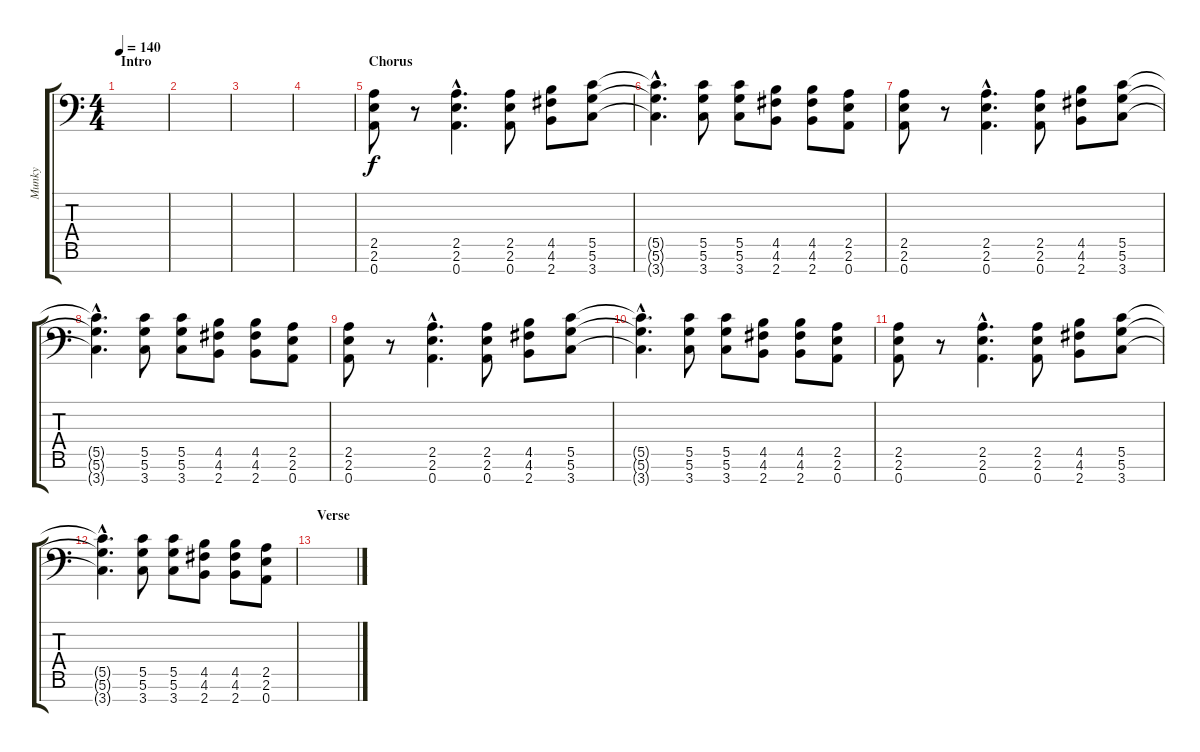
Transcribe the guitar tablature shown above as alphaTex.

\track ("Munky" "Munky") {instrument distortionguitar}
\staff {score tabs}
\tuning (D4 A3 F3 C3 G2 D2 A1) {hide}
\ts (4 4)
\section ("" "Intro")
\tempo 140
\clef f4
\ks c
|
|
|
|
\section ("" "Chorus")
(2.5 2.6 0.7).8 r.8 (2.5{hac} 2.6{hac} 0.7{hac}).4{d} (2.5 2.6 0.7).8 (4.5 4.6 2.7).8 (5.5 5.6 3.7).8 |
(5.5{hac t} 5.6{hac t} 3.7{hac t}).4{d} (5.5 5.6 3.7).8 (5.5 5.6 3.7).8 (4.5 4.6 2.7).8 (4.5 4.6 2.7).8 (2.5 2.6 0.7).8 |
(2.5 2.6 0.7).8 r.8 (2.5{hac} 2.6{hac} 0.7{hac}).4{d} (2.5 2.6 0.7).8 (4.5 4.6 2.7).8 (5.5 5.6 3.7).8 |
(5.5{hac t} 5.6{hac t} 3.7{hac t}).4{d} (5.5 5.6 3.7).8 (5.5 5.6 3.7).8 (4.5 4.6 2.7).8 (4.5 4.6 2.7).8 (2.5 2.6 0.7).8 |
(2.5 2.6 0.7).8 r.8 (2.5{hac} 2.6{hac} 0.7{hac}).4{d} (2.5 2.6 0.7).8 (4.5 4.6 2.7).8 (5.5 5.6 3.7).8 |
(5.5{hac t} 5.6{hac t} 3.7{hac t}).4{d} (5.5 5.6 3.7).8 (5.5 5.6 3.7).8 (4.5 4.6 2.7).8 (4.5 4.6 2.7).8 (2.5 2.6 0.7).8 |
(2.5 2.6 0.7).8 r.8 (2.5{hac} 2.6{hac} 0.7{hac}).4{d} (2.5 2.6 0.7).8 (4.5 4.6 2.7).8 (5.5 5.6 3.7).8 |
(5.5{hac t} 5.6{hac t} 3.7{hac t}).4{d} (5.5 5.6 3.7).8 (5.5 5.6 3.7).8 (4.5 4.6 2.7).8 (4.5 4.6 2.7).8 (2.5 2.6 0.7).8 |
\section ("" "Verse")
